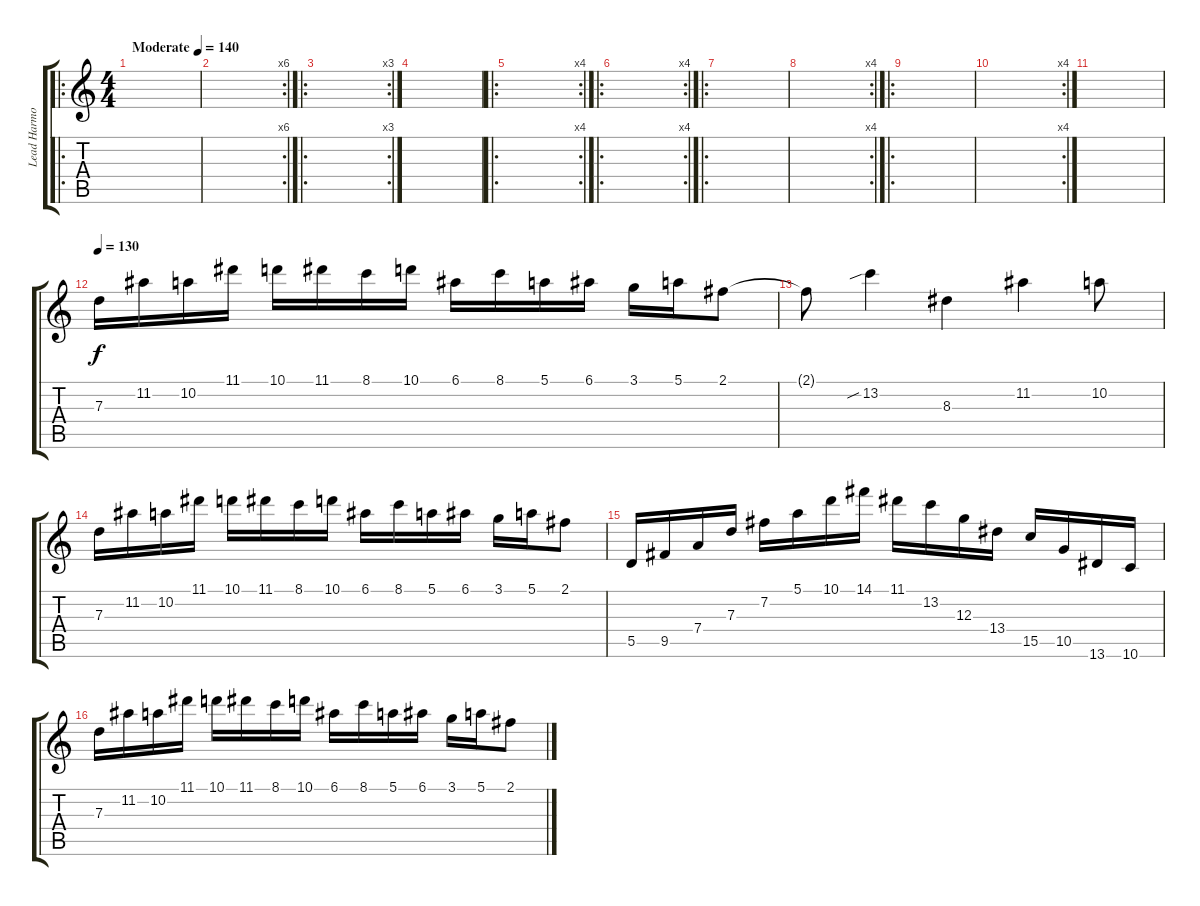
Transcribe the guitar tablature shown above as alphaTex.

\track ("Lead Harmony" "Lead Harmo") {instrument overdrivenguitar}
\staff {score tabs}
\tuning (E4 B3 G3 D3 A2 D2) {hide}
\ro
\ts (4 4)
\tempo (140 "Moderate")
\clef g2
\ks c
|
\rc 6
|
\ro
\rc 3
|
|
\ro
\rc 4
|
\ro
\rc 4
|
\ro
|
\rc 4
|
\ro
|
\rc 4
|
|
\tempo 130
7.3.16 11.2.16 10.2.16 11.1.16 10.1.16 11.1.16 8.1.16 10.1.16 6.1.16 8.1.16 5.1.16 6.1.16 3.1.16 5.1.16 2.1.8 |
2.1{t}.8 13.2{sib}.4 8.3.4 11.2.4 10.2.8 |
7.3.16 11.2.16 10.2.16 11.1.16 10.1.16 11.1.16 8.1.16 10.1.16 6.1.16 8.1.16 5.1.16 6.1.16 3.1.16 5.1.16 2.1.8 |
5.5.16 9.5.16 7.4.16 7.3.16 7.2.16 5.1.16 10.1.16 14.1.16 11.1.16 13.2.16 12.3.16 13.4.16 15.5.16 10.5.16 13.6.16 10.6.16 |
7.3.16 11.2.16 10.2.16 11.1.16 10.1.16 11.1.16 8.1.16 10.1.16 6.1.16 8.1.16 5.1.16 6.1.16 3.1.16 5.1.16 2.1.8
